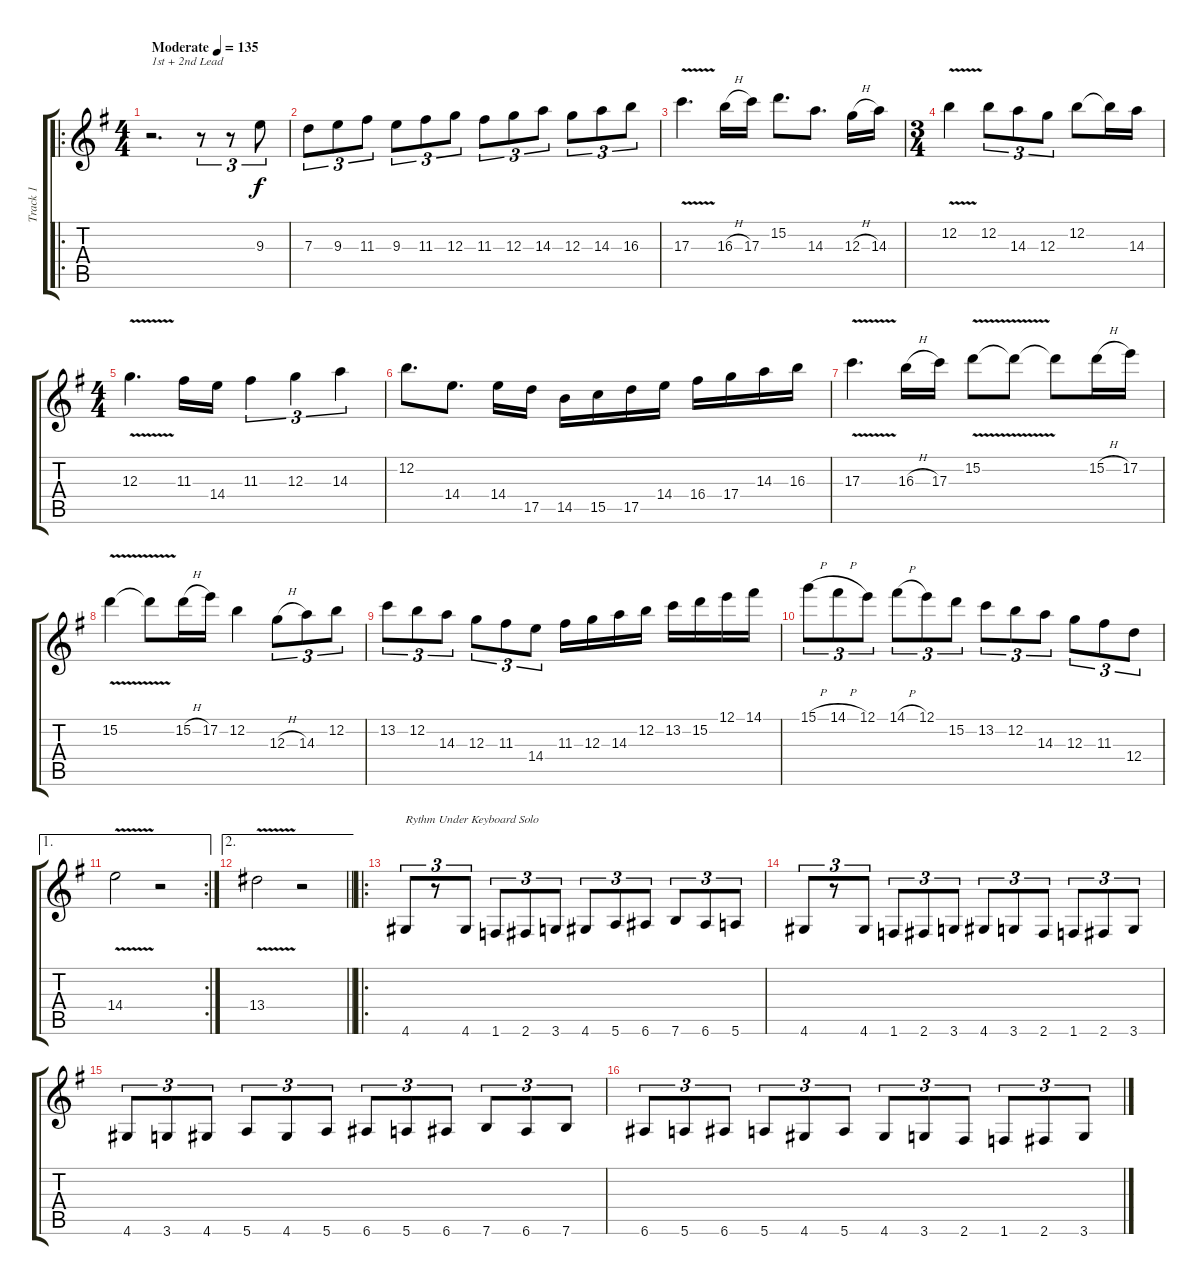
\track ("Track 1" "Track 1") {instrument distortionguitar}
\staff {score tabs}
\tuning (E4 B3 G3 D3 A2 E2) {hide}
\ro
\ts (4 4)
\tempo (135 "Moderate")
\clef g2
\ks g
r.2{d txt "1st + 2nd Lead" dy f instrument distortionguitar} r.8{tu (3 2)} r.8{tu (3 2)} 9.3.8{tu (3 2)} |
7.3.8{tu (3 2)} 9.3.8{tu (3 2)} 11.3.8{tu (3 2)} 9.3.8{tu (3 2)} 11.3.8{tu (3 2)} 12.3.8{tu (3 2)} 11.3.8{tu (3 2)} 12.3.8{tu (3 2)} 14.3.8{tu (3 2)} 12.3.8{tu (3 2)} 14.3.8{tu (3 2)} 16.3.8{tu (3 2)} |
17.3{v}.4{d} 16.3{h}.16 17.3.16 15.2.8{d} 14.3.8{d} 12.3{h}.16 14.3.16 |
\ts (3 4)
12.2{v}.4 12.2.8{tu (3 2)} 14.3.8{tu (3 2)} 12.3.8{tu (3 2)} 12.2.8 12.2{t}.16 14.3.16 |
\ts (4 4)
12.3{v}.4{d} 11.3.16 14.4.16 11.3.4{tu (3 2)} 12.3.4{tu (3 2)} 14.3.4{tu (3 2)} |
12.2.8{d} 14.4.8{d} 14.4.16 17.5.16 14.5.16 15.5.16 17.5.16 14.4.16 16.4.16 17.4.16 14.3.16 16.3.16 |
17.3{v}.4{d} 16.3{h}.16 17.3.16 15.2{v}.8 15.2{t}.8 15.2{t}.8 15.2{h}.16 17.2.16 |
15.2{v}.4 15.2{t}.8 15.2{h}.16 17.2.16 12.2.4 12.3{h}.8{tu (3 2)} 14.3.8{tu (3 2)} 12.2.8{tu (3 2)} |
13.2.8{tu (3 2)} 12.2.8{tu (3 2)} 14.3.8{tu (3 2)} 12.3.8{tu (3 2)} 11.3.8{tu (3 2)} 14.4.8{tu (3 2)} 11.3.16 12.3.16 14.3.16 12.2.16 13.2.16 15.2.16 12.1.16 14.1.16 |
15.1{h}.8{tu (3 2)} 14.1{h}.8{tu (3 2)} 12.1.8{tu (3 2)} 14.1{h}.8{tu (3 2)} 12.1.8{tu (3 2)} 15.2.8{tu (3 2)} 13.2.8{tu (3 2)} 12.2.8{tu (3 2)} 14.3.8{tu (3 2)} 12.3.8{tu (3 2)} 11.3.8{tu (3 2)} 12.4.8{tu (3 2)} |
\ae 1
\rc 2
14.4{v}.2 r.2 |
\ae 2
\barLineRight lightlight
13.4{v}.2 r.2 |
\ro
4.6.8{tu (3 2) txt "Rythm Under Keyboard Solo"} r.8{tu (3 2)} 4.6.8{tu (3 2)} 1.6.8{tu (3 2)} 2.6.8{tu (3 2)} 3.6.8{tu (3 2)} 4.6.8{tu (3 2)} 5.6.8{tu (3 2)} 6.6.8{tu (3 2)} 7.6.8{tu (3 2)} 6.6.8{tu (3 2)} 5.6.8{tu (3 2)} |
4.6.8{tu (3 2)} r.8{tu (3 2)} 4.6.8{tu (3 2)} 1.6.8{tu (3 2)} 2.6.8{tu (3 2)} 3.6.8{tu (3 2)} 4.6.8{tu (3 2)} 3.6.8{tu (3 2)} 2.6.8{tu (3 2)} 1.6.8{tu (3 2)} 2.6.8{tu (3 2)} 3.6.8{tu (3 2)} |
4.6.8{tu (3 2)} 3.6.8{tu (3 2)} 4.6.8{tu (3 2)} 5.6.8{tu (3 2)} 4.6.8{tu (3 2)} 5.6.8{tu (3 2)} 6.6.8{tu (3 2)} 5.6.8{tu (3 2)} 6.6.8{tu (3 2)} 7.6.8{tu (3 2)} 6.6.8{tu (3 2)} 7.6.8{tu (3 2)} |
6.6.8{tu (3 2)} 5.6.8{tu (3 2)} 6.6.8{tu (3 2)} 5.6.8{tu (3 2)} 4.6.8{tu (3 2)} 5.6.8{tu (3 2)} 4.6.8{tu (3 2)} 3.6.8{tu (3 2)} 2.6.8{tu (3 2)} 1.6.8{tu (3 2)} 2.6.8{tu (3 2)} 3.6.8{tu (3 2)}
